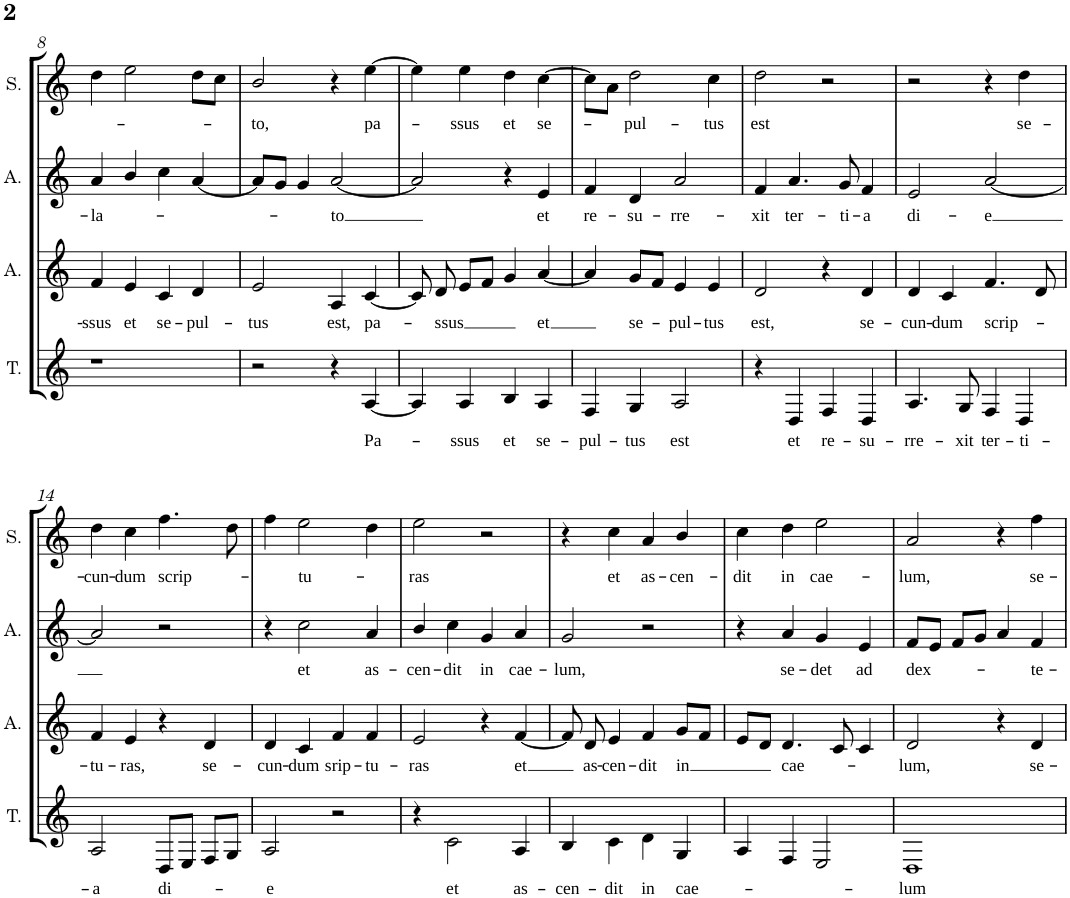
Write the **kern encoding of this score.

**kern	**text	**kern	**text	**kern	**text	**kern	**text
*part4	*part4	*part3	*part3	*part2	*part2	*part1	*part1
*staff4	*staff4	*staff3	*staff3	*staff2	*staff2	*staff1	*staff1
*I"Tenor	*	*I"Alto	*	*I"Alto	*	*I"Soprano	*
*I'T.	*	*I'A.	*	*I'A.	*	*I'S.	*
!!LO:PB:g=z
*clefG2	*	*clefG2	*	*clefG2	*	*clefG2	*
*Trd7c12	*	*	*	*	*	*	*
*k[]	*	*k[]	*	*k[]	*	*k[]	*
*M4/4	*	*M4/4	*	*M4/4	*	*M4/4	*
*met(c)	*	*met(c)	*	*met(c)	*	*met(c)	*
=8	=8	=8	=8	=8	=8	=8	=8
!	!	!	!LO:LY:b	!	!LO:LY:b	!	!
1r	.	4f/	-ssus	4a/	-la-	4dd\	.
!	!	!	!LO:LY:b	!	!	!	!
.	.	4e/	et	4b/	.	2ee\	.
!	!	!	!LO:LY:b	!	!	!	!
.	.	4c/	se-	4cc\	.	.	.
!	!	!	!LO:LY:b	!	!	!	!
.	.	4d/	-pul-	[4a/	.	8dd\L	.
.	.	.	.	.	.	8cc\J	.
=9	=9	=9	=9	=9	=9	=9	=9
!	!	!	!LO:LY:b	!	!	!	!LO:LY:b
2r	.	2e/	-tus	8a/L]	.	2b/	-to,
.	.	.	.	8g/J	.	.	.
.	.	.	.	4g/	.	.	.
!	!	!	!LO:LY:b	!	!LO:LY:b	!	!
4r	.	4A/	est,	[2a/	-to	4r	.
!	!LO:LY:b	!	!LO:LY:b	!	!	!	!LO:LY:b
[4A/	Pa-	[4c/	pa-	.	.	[4ee\	pa-
=10	=10	=10	=10	=10	=10	=10	=10
4A/]	.	8c/]	.	2a/]	.	4ee\]	.
!	!	!	!LO:LY:b	!	!	!	!
.	.	8d/	-ssus	.	.	.	.
!	!LO:LY:b	!	!	!	!	!	!LO:LY:b
4A/	-ssus	8e/L	.	.	.	4ee\	-ssus
.	.	8f/J	.	.	.	.	.
!	!LO:LY:b	!	!	!	!	!	!LO:LY:b
4B/	et	4g/	.	4r	.	4dd\	et
!	!LO:LY:b	!	!LO:LY:b	!	!LO:LY:b	!	!LO:LY:b
4A/	se-	[4a/	et	4e/	et	[4cc\	se-
=11	=11	=11	=11	=11	=11	=11	=11
!	!LO:LY:b	!	!	!	!LO:LY:b	!	!
4F/	-pul-	4a/]	.	4f/	re-	8cc\L]	.
.	.	.	.	.	.	8a\J	.
!	!LO:LY:b	!	!LO:LY:b	!	!LO:LY:b	!	!LO:LY:b
4G/	-tus	8g/L	se-	4d/	-su-	2dd\	-pul-
.	.	8f/J	.	.	.	.	.
!	!LO:LY:b	!	!LO:LY:b	!	!LO:LY:b	!	!
2A/	est	4e/	-pul-	2a/	-rre-	.	.
!	!	!	!LO:LY:b	!	!	!	!LO:LY:b
.	.	4e/	-tus	.	.	4cc\	-tus
=12	=12	=12	=12	=12	=12	=12	=12
!	!	!	!LO:LY:b	!	!LO:LY:b	!	!LO:LY:b
4r	.	2d/	est,	4f/	-xit	2dd\	est
!	!LO:LY:b	!	!	!	!LO:LY:b	!	!
4D/	et	.	.	4.a/	ter-	.	.
!	!LO:LY:b	!	!	!	!	!	!
4F/	re-	4r	.	.	.	2r	.
!	!	!	!	!	!LO:LY:b	!	!
.	.	.	.	8g/	-ti-	.	.
!	!LO:LY:b	!	!LO:LY:b	!	!LO:LY:b	!	!
4D/	-su-	4d/	se-	4f/	-a	.	.
=13	=13	=13	=13	=13	=13	=13	=13
!	!LO:LY:b	!	!LO:LY:b	!	!LO:LY:b	!	!
4.A/	-rre-	4d/	-cun-	2e/	di-	2r	.
!	!	!	!LO:LY:b	!	!	!	!
.	.	4c/	-dum	.	.	.	.
!	!LO:LY:b	!	!	!	!	!	!
8G/	-xit	.	.	.	.	.	.
!	!LO:LY:b	!	!LO:LY:b	!	!LO:LY:b	!	!
4F/	ter-	4.f/	scrip-	[2a/	-e	4r	.
!	!LO:LY:b	!	!	!	!	!	!LO:LY:b
4D/	-ti-	.	.	.	.	4dd\	se-
.	.	8d/	.	.	.	.	.
!!LO:LB:g=z
=14	=14	=14	=14	=14	=14	=14	=14
!	!LO:LY:b	!	!LO:LY:b	!	!	!	!LO:LY:b
2A/	-a	4f/	-tu-	2a/]	.	4dd\	-cun-
!	!	!	!LO:LY:b	!	!	!	!LO:LY:b
.	.	4e/	-ras,	.	.	4cc\	-dum
!	!LO:LY:b	!	!	!	!	!	!LO:LY:b
8D/L	di-	4r	.	2r	.	4.ff\	scrip-
8E/J	.	.	.	.	.	.	.
!	!	!	!LO:LY:b	!	!	!	!
8F/L	.	4d/	se-	.	.	.	.
8G/J	.	.	.	.	.	8dd\	.
=15	=15	=15	=15	=15	=15	=15	=15
!	!LO:LY:b	!	!LO:LY:b	!	!	!	!
2A/	-e	4d/	-cun-	4r	.	4ff\	.
!	!	!	!LO:LY:b	!	!LO:LY:b	!	!LO:LY:b
.	.	4c/	-dum	2cc\	et	2ee\	-tu-
!	!	!	!LO:LY:b	!	!	!	!
2r	.	4f/	srip-	.	.	.	.
!	!	!	!LO:LY:b	!	!LO:LY:b	!	!
.	.	4f/	-tu-	4a/	as-	4dd\	.
=16	=16	=16	=16	=16	=16	=16	=16
!	!	!	!LO:LY:b	!	!LO:LY:b	!	!LO:LY:b
4r	.	2e/	-ras	4b/	-cen-	2ee\	-ras
!	!LO:LY:b	!	!	!	!LO:LY:b	!	!
2c\	et	.	.	4cc\	-dit	.	.
!	!	!	!	!	!LO:LY:b	!	!
.	.	4r	.	4g/	in	2r	.
!	!LO:LY:b	!	!LO:LY:b	!	!LO:LY:b	!	!
4A/	as-	[4f/	et	4a/	cae-	.	.
=17	=17	=17	=17	=17	=17	=17	=17
!	!LO:LY:b	!	!	!	!LO:LY:b	!	!
4B/	-cen-	8f/]	.	2g/	-lum,	4r	.
!	!	!	!LO:LY:b	!	!	!	!
.	.	8d/	as-	.	.	.	.
!	!LO:LY:b	!	!LO:LY:b	!	!	!	!LO:LY:b
4c\	-dit	4e/	-cen-	.	.	4cc\	et
!	!LO:LY:b	!	!LO:LY:b	!	!	!	!LO:LY:b
4d\	in	4f/	-dit	2r	.	4a/	as-
!	!LO:LY:b	!	!LO:LY:b	!	!	!	!LO:LY:b
4G/	cae-	8g/L	in	.	.	4b/	-cen-
.	.	8f/J	.	.	.	.	.
=18	=18	=18	=18	=18	=18	=18	=18
!	!	!	!	!	!	!	!LO:LY:b
4A/	.	8e/L	.	4r	.	4cc\	-dit
.	.	8d/J	.	.	.	.	.
!	!	!	!LO:LY:b	!	!LO:LY:b	!	!LO:LY:b
4F/	.	4.d/	cae-	4a/	se-	4dd\	in
!	!	!	!	!	!LO:LY:b	!	!LO:LY:b
2E/	.	.	.	4g/	-det	2ee\	cae-
.	.	8c/	.	.	.	.	.
!	!	!	!	!	!LO:LY:b	!	!
.	.	4c/	.	4e/	ad	.	.
=19	=19	=19	=19	=19	=19	=19	=19
!	!LO:LY:b	!	!LO:LY:b	!	!LO:LY:b	!	!LO:LY:b
1D	-lum	2d/	-lum,	8f/L	dex-	2a/	-lum,
.	.	.	.	8e/J	.	.	.
.	.	.	.	8f/L	.	.	.
.	.	.	.	8g/J	.	.	.
.	.	4r	.	4a/	.	4r	.
!	!	!	!LO:LY:b	!	!LO:LY:b	!	!LO:LY:b
.	.	4d/	se-	4f/	-te-	4ff\	se-
=	=	=	=	=	=	=	=
*-	*-	*-	*-	*-	*-	*-	*-
